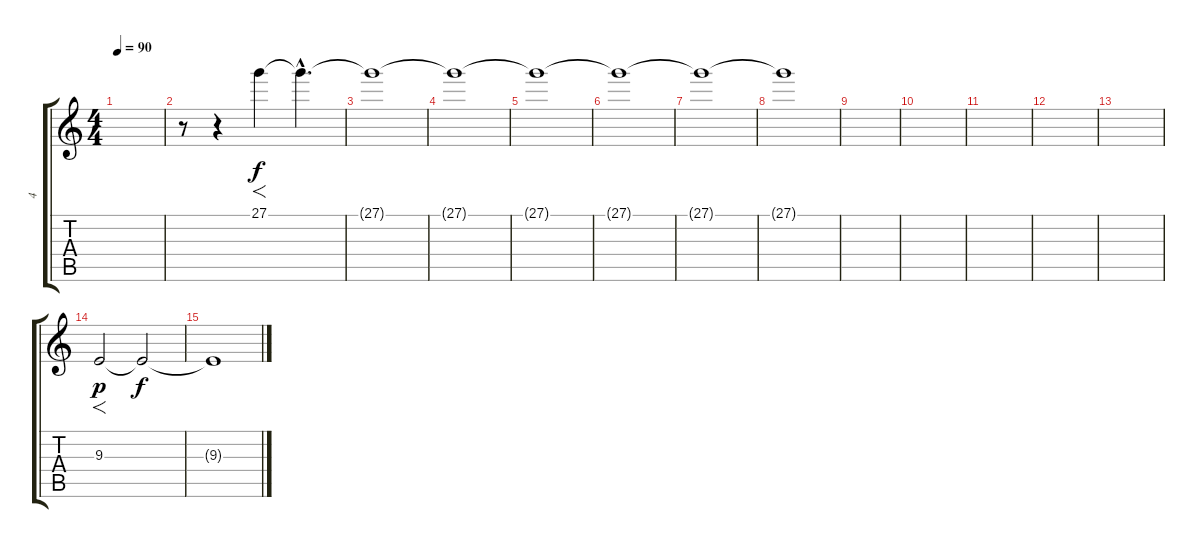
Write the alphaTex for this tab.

\track ("4" "4") {instrument stringensemble1}
\staff {score tabs}
\tuning (E4 B3 G3 D3 A2 E2) {hide}
\ts (4 4)
\tempo 90
\clef g2
\ks c
|
r.8 r.4 27.1.4{f} 27.1{hac t}.4{d} |
27.1{t}.1 |
27.1{t}.1 |
27.1{t}.1 |
27.1{t}.1{volume 0} |
27.1{t}.1 |
27.1{t}.1 |
|
|
|
|
|
9.3.2{f dy p} 9.3{t}.2{dy f volume 0} |
9.3{t}.1
